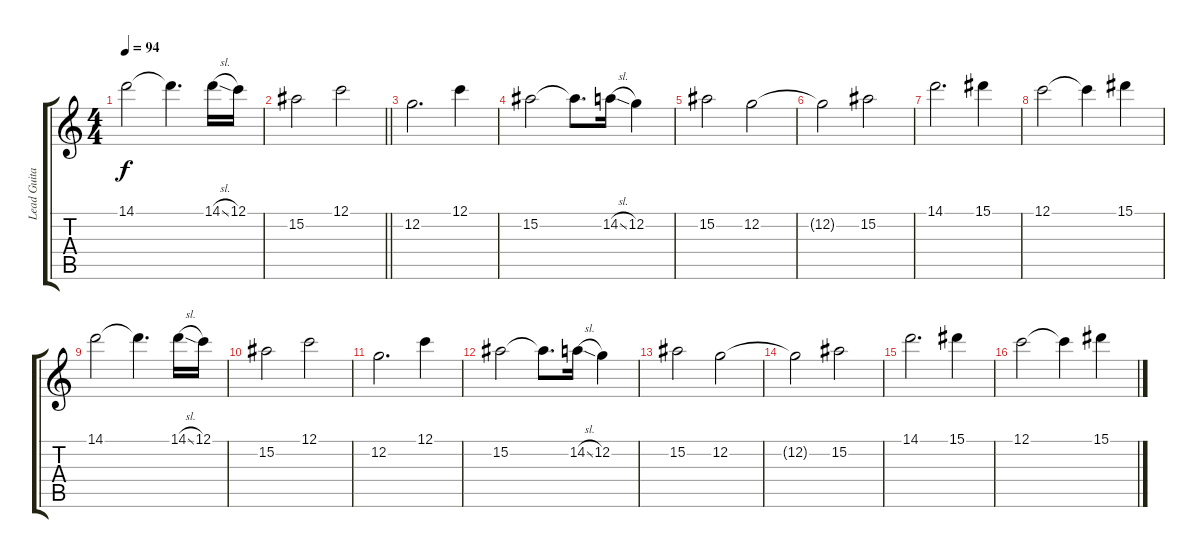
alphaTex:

\track ("Lead Guitar 1" "Lead Guita") {instrument distortionguitar}
\staff {score tabs}
\tuning (C4 G3 Eb3 Bb2 F2 C2) {hide}
\ts (4 4)
\tempo 94
\clef g2
\ks c
14.1.2{dy f} 14.1{t}.4{d} 14.1{sl}.16 12.1.16 |
\barLineRight lightlight
15.2.2 12.1.2 |
12.2.2{d} 12.1.4 |
15.2.2 15.2{t}.8{d} 14.2{sl}.16 12.2.4 |
15.2.2 12.2.2 |
12.2{t}.2 15.2.2 |
14.1.2{d} 15.1.4 |
12.1.2 12.1{t}.4 15.1.4 |
14.1.2 14.1{t}.4{d} 14.1{sl}.16 12.1.16 |
15.2.2 12.1.2 |
12.2.2{d} 12.1.4 |
15.2.2 15.2{t}.8{d} 14.2{sl}.16 12.2.4 |
15.2.2 12.2.2 |
12.2{t}.2 15.2.2 |
14.1.2{d} 15.1.4 |
12.1.2 12.1{t}.4 15.1.4
